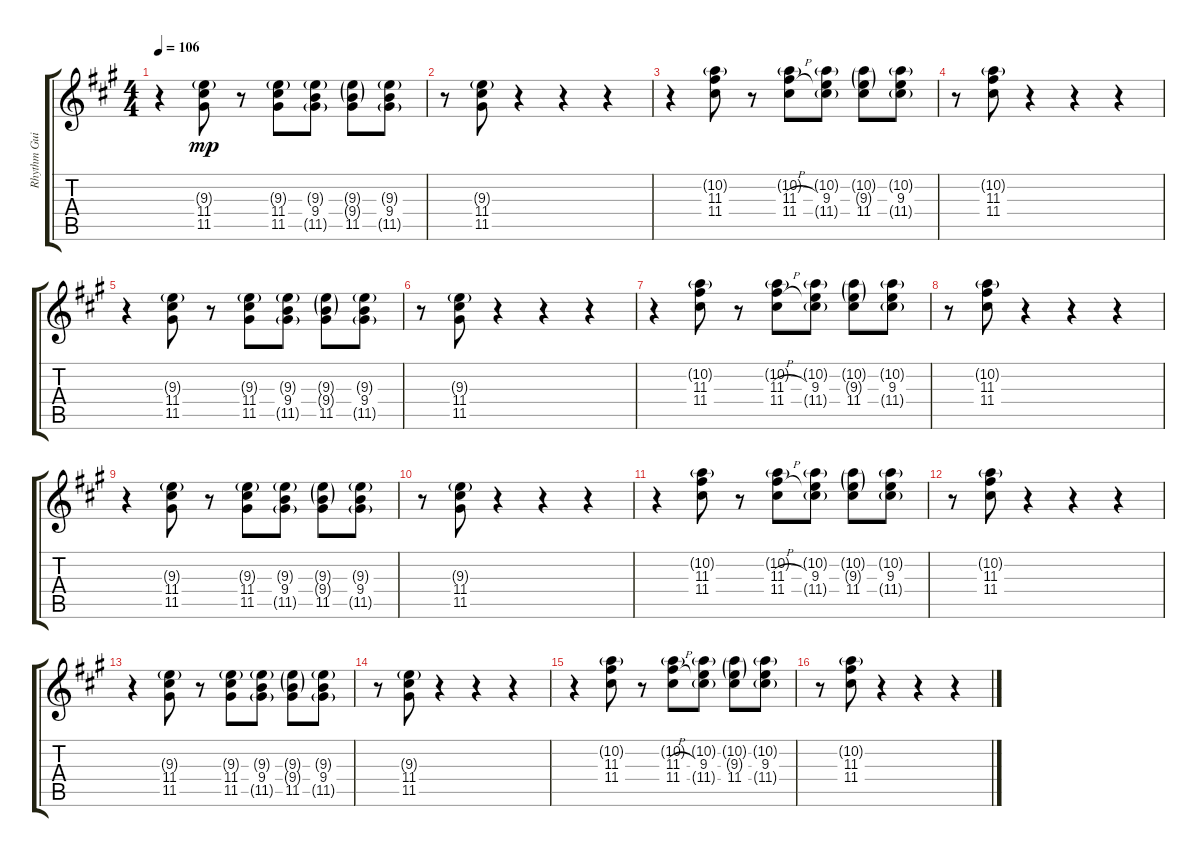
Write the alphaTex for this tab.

\track ("Rhythm Guitar" "Rhythm Gui") {instrument electricguitarjazz}
\staff {score tabs}
\tuning (E4 B3 G3 D3 A2 E2) {hide}
\ts (4 4)
\tempo 106
\clef g2
\ks f#minor
r.4{dy mp} (9.3{g} 11.4 11.5).8 r.8 (9.3{g} 11.4 11.5).8 (9.3{g} 9.4 11.5{g}).8 (9.3{g} 9.4{g} 11.5).8 (9.3{g} 9.4 11.5{g}).8 |
r.8 (9.3{g} 11.4 11.5).8 r.4 r.4 r.4 |
r.4 (10.2{g} 11.3 11.4).8 r.8 (10.2{g} 11.3{h} 11.4).8 (10.2{g} 9.3 11.4{g}).8 (10.2{g} 9.3{g} 11.4).8 (10.2{g} 9.3 11.4{g}).8 |
r.8 (10.2{g} 11.3 11.4).8 r.4 r.4 r.4 |
r.4 (9.3{g} 11.4 11.5).8 r.8 (9.3{g} 11.4 11.5).8 (9.3{g} 9.4 11.5{g}).8 (9.3{g} 9.4{g} 11.5).8 (9.3{g} 9.4 11.5{g}).8 |
r.8 (9.3{g} 11.4 11.5).8 r.4 r.4 r.4 |
r.4 (10.2{g} 11.3 11.4).8 r.8 (10.2{g} 11.3{h} 11.4).8 (10.2{g} 9.3 11.4{g}).8 (10.2{g} 9.3{g} 11.4).8 (10.2{g} 9.3 11.4{g}).8 |
r.8 (10.2{g} 11.3 11.4).8 r.4 r.4 r.4 |
r.4 (9.3{g} 11.4 11.5).8 r.8 (9.3{g} 11.4 11.5).8 (9.3{g} 9.4 11.5{g}).8 (9.3{g} 9.4{g} 11.5).8 (9.3{g} 9.4 11.5{g}).8 |
r.8 (9.3{g} 11.4 11.5).8 r.4 r.4 r.4 |
r.4 (10.2{g} 11.3 11.4).8 r.8 (10.2{g} 11.3{h} 11.4).8 (10.2{g} 9.3 11.4{g}).8 (10.2{g} 9.3{g} 11.4).8 (10.2{g} 9.3 11.4{g}).8 |
r.8 (10.2{g} 11.3 11.4).8 r.4 r.4 r.4 |
r.4 (9.3{g} 11.4 11.5).8 r.8 (9.3{g} 11.4 11.5).8 (9.3{g} 9.4 11.5{g}).8 (9.3{g} 9.4{g} 11.5).8 (9.3{g} 9.4 11.5{g}).8 |
r.8 (9.3{g} 11.4 11.5).8 r.4 r.4 r.4 |
r.4 (10.2{g} 11.3 11.4).8 r.8 (10.2{g} 11.3{h} 11.4).8 (10.2{g} 9.3 11.4{g}).8 (10.2{g} 9.3{g} 11.4).8 (10.2{g} 9.3 11.4{g}).8 |
r.8 (10.2{g} 11.3 11.4).8 r.4 r.4 r.4
